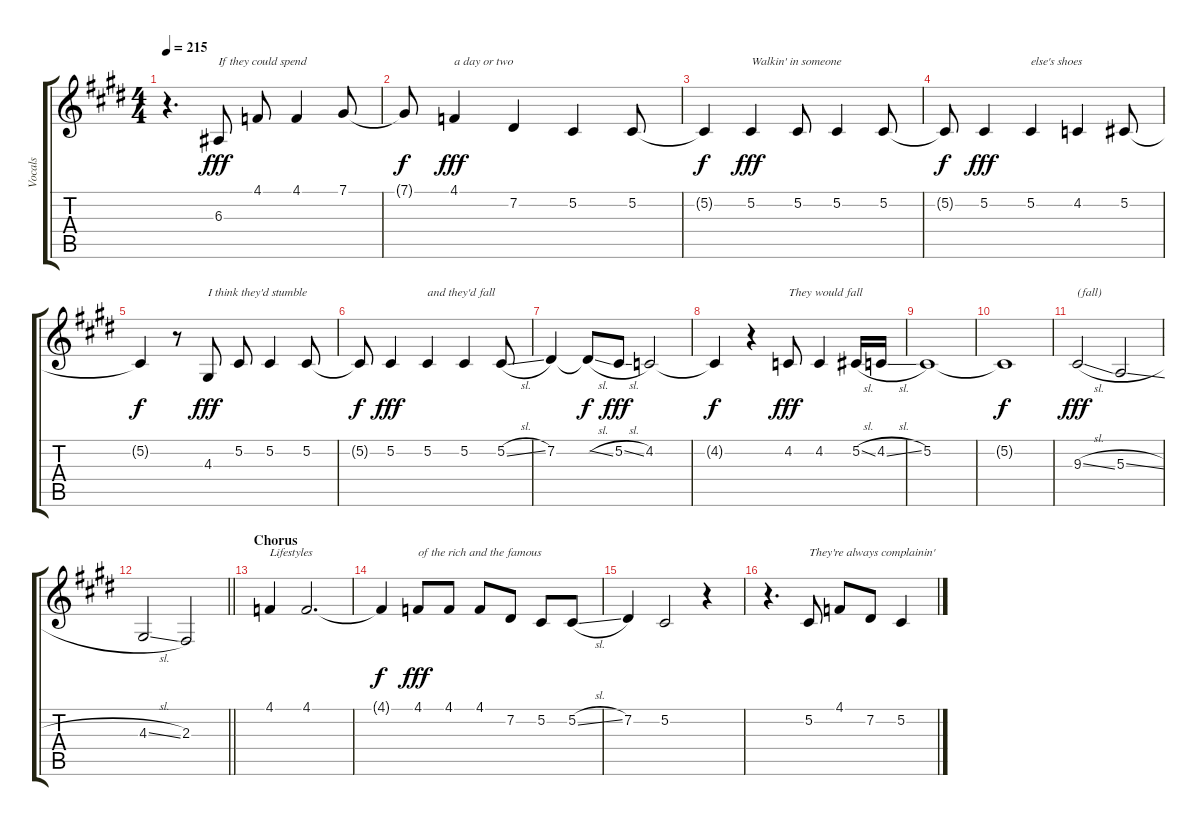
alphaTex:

\track ("Vocals" "Vocals") {instrument tenorsax}
\staff {score tabs}
\tuning (Db4 Ab3 E3 B2 Gb2 Db2) {hide}
\ts (4 4)
\tempo 215
\clef g2
\ks e
r.4{d dy f} 6.3.8{txt "If they could spend" dy fff} 4.1.8 4.1.4 7.1.8 |
7.1{t}.8{dy f} 4.1.4{txt "a day or two" dy fff} 7.2.4 5.2.4 5.2.8 |
5.2{t}.4{dy f} 5.2.4{txt "Walkin' in someone" dy fff} 5.2.8 5.2.4 5.2.8 |
5.2{t}.8{dy f} 5.2.4{dy fff} 5.2.4{txt "else's shoes"} 4.2.4 5.2.8 |
5.2{t}.4{dy f} r.8 4.3.8{txt "I think they'd stumble" dy fff} 5.2.8 5.2.4 5.2.8 |
5.2{t}.8{dy f} 5.2.4{dy fff} 5.2.4{txt "and they'd fall"} 5.2.4 5.2{sl}.8 |
7.2.4 7.2{sl t}.8{dy f} 5.2{sl}.8{dy fff} 4.2.2 |
4.2{t}.4{dy f} r.4 4.2.8{txt "They would fall" dy fff} 4.2.4 5.2{sl}.16 4.2{sl}.16 |
5.2.1 |
5.2{t}.1{dy f} |
9.3{sl}.2{txt "(fall)" dy fff} 5.3{sl}.2 |
\barLineRight lightlight
4.3{sl}.2 2.3.2 |
\section ("" "Chorus")
4.1.4{txt "Lifestyles "} 4.1.2{d} |
4.1{t}.4{dy f} 4.1.8{txt "of the rich and the famous" dy fff} 4.1.8 4.1.8 7.2.8 5.2.8 5.2{sl}.8 |
7.2.4 5.2.2 r.4 |
r.4{d} 5.2.8{txt "They're always complainin'"} 4.1.8 7.2.8 5.2.4
